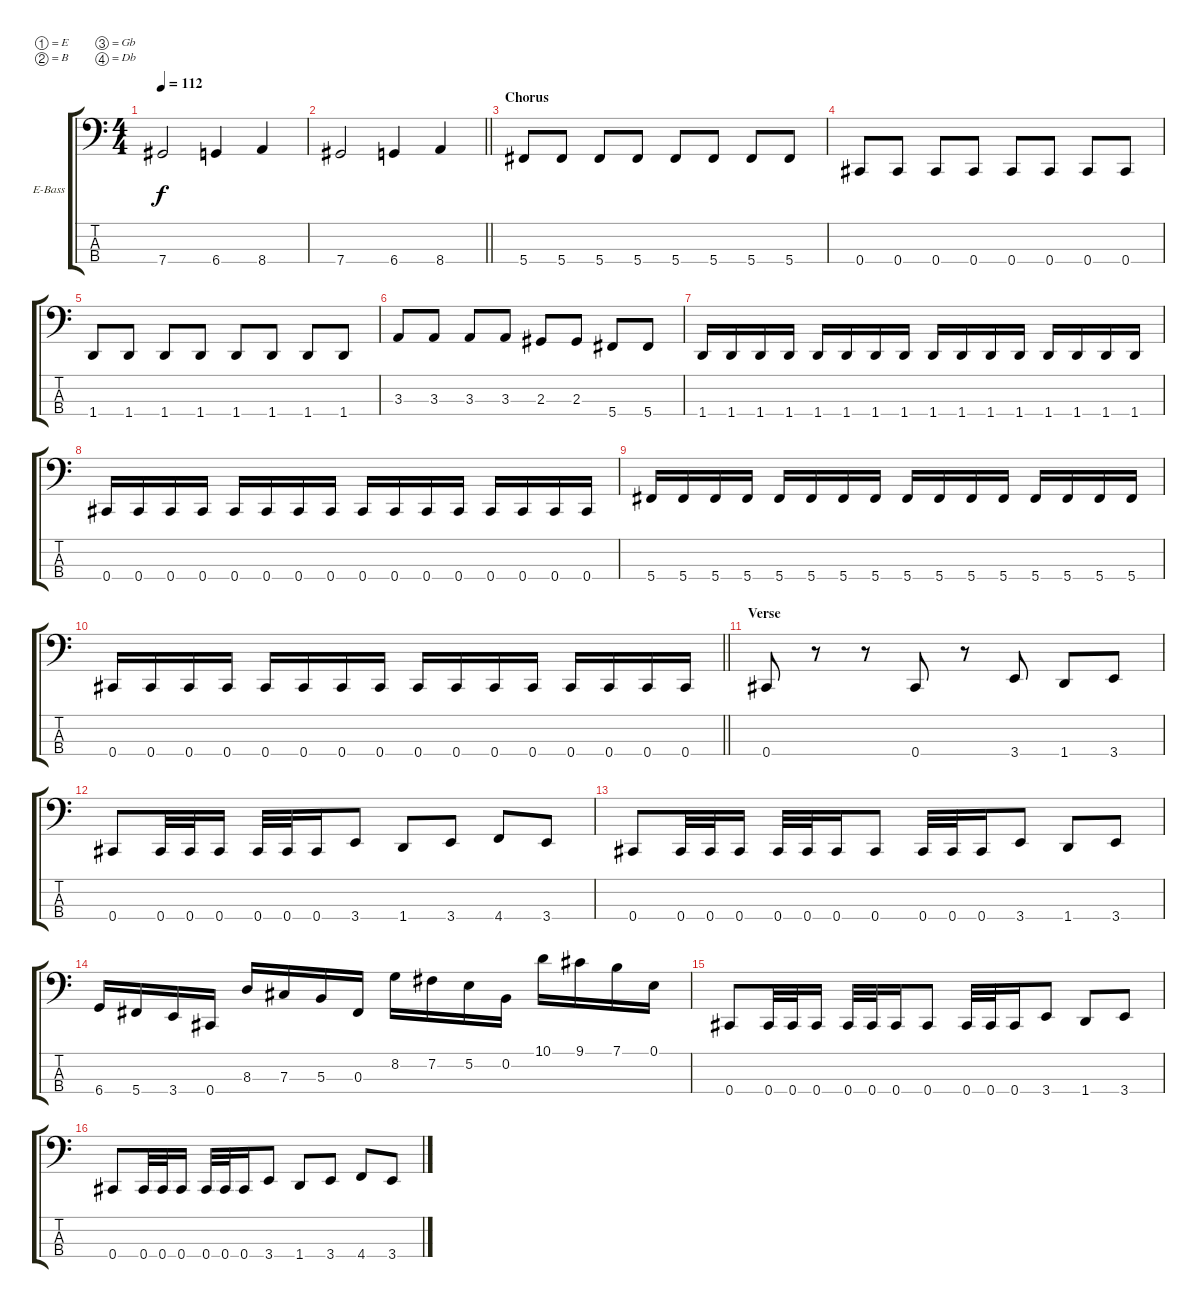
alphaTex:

\bracketExtendMode groupsimilarinstruments
\firstSystemTrackNameOrientation horizontal
\otherSystemsTrackNameOrientation horizontal
\track ("Electric Bass" "E-Bass") {instrument electricbassfinger}
\staff {score tabs}
\tuning (E2 B1 Gb1 Db1)
\ts (4 4)
\tempo 112
\clef f4
\scale
0.333333
\ks c
7.4.2{dy f} 6.4.4 8.4.4 |
\scale
0.333333
\barLineRight lightlight
7.4.2 6.4.4 8.4.4 |
\section ("" "Chorus")
\scale
0.333333 5.4.8 5.4.8 5.4.8 5.4.8 5.4.8 5.4.8 5.4.8 5.4.8 |
\scale
0.333333 0.4.8 0.4.8 0.4.8 0.4.8 0.4.8 0.4.8 0.4.8 0.4.8 |
\scale
0.333333 1.4.8 1.4.8 1.4.8 1.4.8 1.4.8 1.4.8 1.4.8 1.4.8 |
\scale
0.333333 3.3.8 3.3.8 3.3.8 3.3.8 2.3.8 2.3.8 5.4.8 5.4.8 |
\scale
0.333333 1.4.16 1.4.16 1.4.16 1.4.16 1.4.16 1.4.16 1.4.16 1.4.16 1.4.16 1.4.16 1.4.16 1.4.16 1.4.16 1.4.16 1.4.16 1.4.16 |
\scale
0.333333 0.4.16 0.4.16 0.4.16 0.4.16 0.4.16 0.4.16 0.4.16 0.4.16 0.4.16 0.4.16 0.4.16 0.4.16 0.4.16 0.4.16 0.4.16 0.4.16 |
\scale
0.333333 5.4.16 5.4.16 5.4.16 5.4.16 5.4.16 5.4.16 5.4.16 5.4.16 5.4.16 5.4.16 5.4.16 5.4.16 5.4.16 5.4.16 5.4.16 5.4.16 |
\scale
0.333333
\barLineRight lightlight
0.4.16 0.4.16 0.4.16 0.4.16 0.4.16 0.4.16 0.4.16 0.4.16 0.4.16 0.4.16 0.4.16 0.4.16 0.4.16 0.4.16 0.4.16 0.4.16 |
\section ("" "Verse")
\scale
0.333333 0.4.8 r.8 r.8 0.4.8 r.8 3.4.8 1.4.8 3.4.8 |
\scale
0.333333 0.4.8 0.4.32 0.4.32 0.4.16 0.4.32 0.4.32 0.4.16 3.4.8 1.4.8 3.4.8 4.4.8 3.4.8 |
\scale
0.333333 0.4.8 0.4.32 0.4.32 0.4.16 0.4.32 0.4.32 0.4.16 0.4.8 0.4.32 0.4.32 0.4.16 3.4.8 1.4.8 3.4.8 |
\scale
0.333333 6.4.16 5.4.16 3.4.16 0.4.16 8.3.16 7.3.16 5.3.16 0.3.16 8.2.16 7.2.16 5.2.16 0.2.16 10.1.16 9.1.16 7.1.16 0.1.16 |
\scale
0.333333 0.4.8 0.4.32 0.4.32 0.4.16 0.4.32 0.4.32 0.4.16 0.4.8 0.4.32 0.4.32 0.4.16 3.4.8 1.4.8 3.4.8 |
\scale
0.333333 0.4.8 0.4.32 0.4.32 0.4.16 0.4.32 0.4.32 0.4.16 3.4.8 1.4.8 3.4.8 4.4.8 3.4.8
